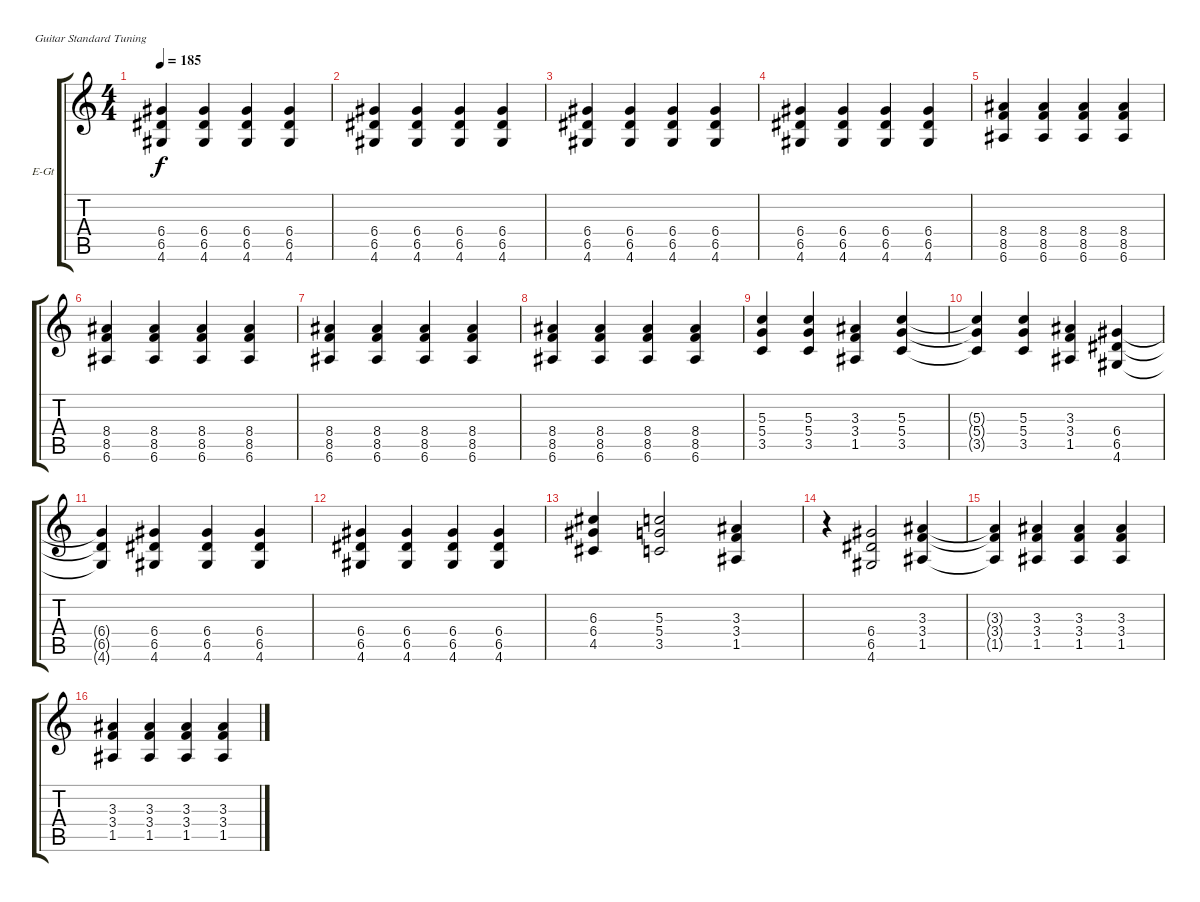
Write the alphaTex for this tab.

\defaultSystemsLayout 4
\bracketExtendMode groupsimilarinstruments
\firstSystemTrackNameOrientation horizontal
\otherSystemsTrackNameOrientation horizontal
\track ("Pierre Bouvier" "E-Gt") {instrument distortionguitar}
\staff {score tabs}
\tuning (E4 B3 G3 D3 A2 E2)
\ts (4 4)
\tempo 185
\clef g2
\scale
0.333333
\ks c
(6.4 6.5 4.6).4{dy f} (6.4 6.5 4.6).4 (6.4 6.5 4.6).4 (6.4 6.5 4.6).4 |
\scale
0.333333 (6.4 6.5 4.6).4 (6.4 6.5 4.6).4 (6.4 6.5 4.6).4 (6.4 6.5 4.6).4 |
\scale
0.333333 (6.4 6.5 4.6).4 (6.4 6.5 4.6).4 (6.4 6.5 4.6).4 (6.4 6.5 4.6).4 |
\scale
0.333333 (6.4 6.5 4.6).4 (6.4 6.5 4.6).4 (6.4 6.5 4.6).4 (6.4 6.5 4.6).4 |
\scale
0.333333 (8.4 8.5 6.6).4 (8.4 8.5 6.6).4 (8.4 8.5 6.6).4 (8.4 8.5 6.6).4 |
\scale
0.333333 (8.4 8.5 6.6).4 (8.4 8.5 6.6).4 (8.4 8.5 6.6).4 (8.4 8.5 6.6).4 |
\scale
0.333333 (8.4 8.5 6.6).4 (8.4 8.5 6.6).4 (8.4 8.5 6.6).4 (8.4 8.5 6.6).4 |
\scale
0.333333 (8.4 8.5 6.6).4 (8.4 8.5 6.6).4 (8.4 8.5 6.6).4 (8.4 8.5 6.6).4 |
\scale
0.333333 (5.3 5.4 3.5).4 (5.3 5.4 3.5).4 (3.3 3.4 1.5).4 (5.3 5.4 3.5).4 |
\scale
0.333333 (5.3{t} 5.4{t} 3.5{t}).4 (5.3 5.4 3.5).4 (3.3 3.4 1.5).4 (6.4 6.5 4.6).4 |
\scale
0.333333 (6.4{t} 6.5{t} 4.6{t}).4 (6.4 6.5 4.6).4 (6.4 6.5 4.6).4 (6.4 6.5 4.6).4 |
\scale
0.333333 (6.4 6.5 4.6).4 (6.4 6.5 4.6).4 (6.4 6.5 4.6).4 (6.4 6.5 4.6).4 |
\scale
0.333333 (6.3 6.4 4.5).4 (5.3 5.4 3.5).2 (3.3 3.4 1.5).4 |
\scale
0.333333 r.4 (6.4 6.5 4.6).2 (3.3 3.4 1.5).4 |
\scale
0.333333 (3.3{t} 3.4{t} 1.5{t}).4 (3.3 3.4 1.5).4 (3.3 3.4 1.5).4 (3.3 3.4 1.5).4 |
\scale
0.333333 (3.3 3.4 1.5).4 (3.3 3.4 1.5).4 (3.3 3.4 1.5).4 (3.3 3.4 1.5).4
